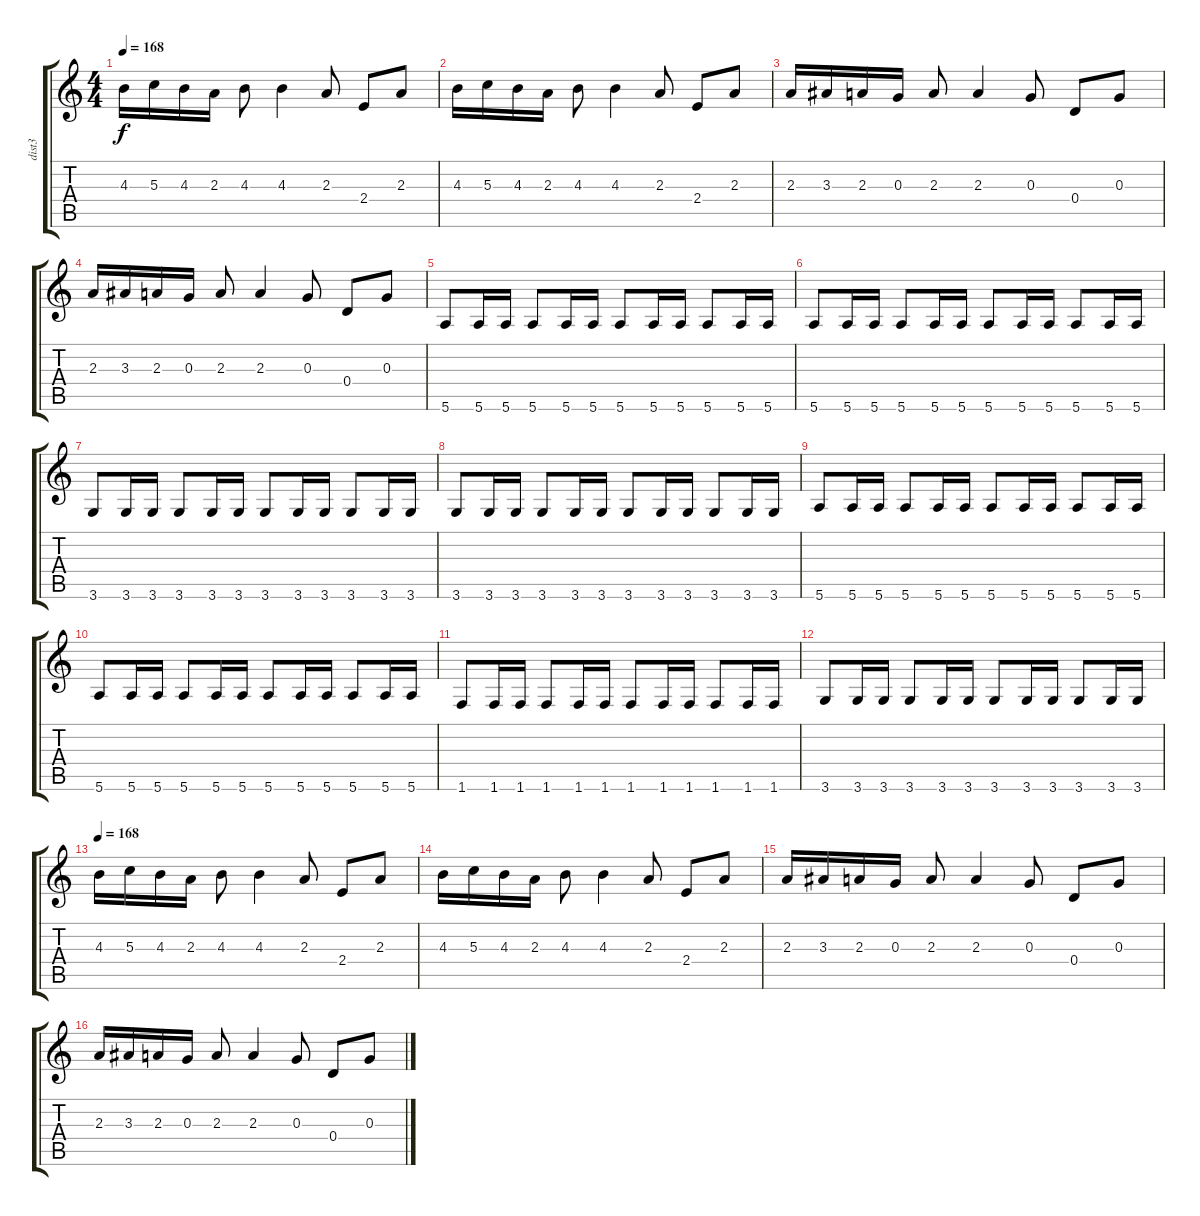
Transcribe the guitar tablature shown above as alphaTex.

\track ("dist3" "dist3") {instrument distortionguitar}
\staff {score tabs}
\tuning (E4 B3 G3 D3 A2 E2) {hide}
\ts (4 4)
\tempo 168
\clef g2
\ks c
4.3.16{dy f} 5.3.16 4.3.16 2.3.16 4.3.8 4.3.4 2.3.8 2.4.8 2.3.8 |
4.3.16 5.3.16 4.3.16 2.3.16 4.3.8 4.3.4 2.3.8 2.4.8 2.3.8 |
2.3.16 3.3.16 2.3.16 0.3.16 2.3.8 2.3.4 0.3.8 0.4.8 0.3.8 |
2.3.16 3.3.16 2.3.16 0.3.16 2.3.8 2.3.4 0.3.8 0.4.8 0.3.8 |
5.6.8 5.6.16 5.6.16 5.6.8 5.6.16 5.6.16 5.6.8 5.6.16 5.6.16 5.6.8 5.6.16 5.6.16 |
5.6.8 5.6.16 5.6.16 5.6.8 5.6.16 5.6.16 5.6.8 5.6.16 5.6.16 5.6.8 5.6.16 5.6.16 |
3.6.8 3.6.16 3.6.16 3.6.8 3.6.16 3.6.16 3.6.8 3.6.16 3.6.16 3.6.8 3.6.16 3.6.16 |
3.6.8 3.6.16 3.6.16 3.6.8 3.6.16 3.6.16 3.6.8 3.6.16 3.6.16 3.6.8 3.6.16 3.6.16 |
5.6.8 5.6.16 5.6.16 5.6.8 5.6.16 5.6.16 5.6.8 5.6.16 5.6.16 5.6.8 5.6.16 5.6.16 |
5.6.8 5.6.16 5.6.16 5.6.8 5.6.16 5.6.16 5.6.8 5.6.16 5.6.16 5.6.8 5.6.16 5.6.16 |
1.6.8 1.6.16 1.6.16 1.6.8 1.6.16 1.6.16 1.6.8 1.6.16 1.6.16 1.6.8 1.6.16 1.6.16 |
3.6.8 3.6.16 3.6.16 3.6.8 3.6.16 3.6.16 3.6.8 3.6.16 3.6.16 3.6.8 3.6.16 3.6.16 |
\tempo 168
4.3.16 5.3.16 4.3.16 2.3.16 4.3.8 4.3.4 2.3.8 2.4.8 2.3.8 |
4.3.16 5.3.16 4.3.16 2.3.16 4.3.8 4.3.4 2.3.8 2.4.8 2.3.8 |
2.3.16 3.3.16 2.3.16 0.3.16 2.3.8 2.3.4 0.3.8 0.4.8 0.3.8 |
2.3.16 3.3.16 2.3.16 0.3.16 2.3.8 2.3.4 0.3.8 0.4.8 0.3.8
